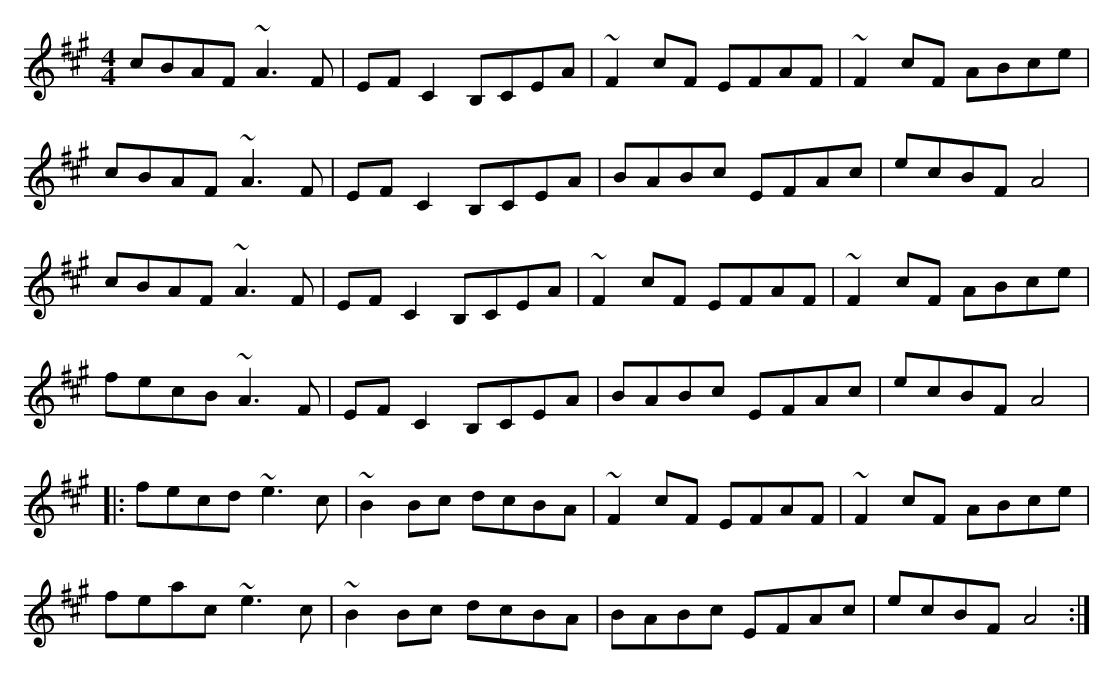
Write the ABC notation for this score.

X:1
M:4/4
K:A
cBAF ~A3F |EFC2 B,CEA | ~F2cF EFAF |~F2cF ABce |
cBAF ~A3F| EFc,2 B,CEA | BABc EFAc | ecBF A4 |
cBAF ~A3F |EFC2 B,CEA | ~F2cF EFAF |~F2cF ABce |
fecB ~A3F | EFc,2 B,CEA | BABc EFAc | ecBF A4 |
|: fecd ~e3c | ~B2Bc dcBA | ~F2cF EFAF |~F2cF ABce |
feac ~e3c | ~B2Bc dcBA | BABc EFAc | ecBF A4 :|
